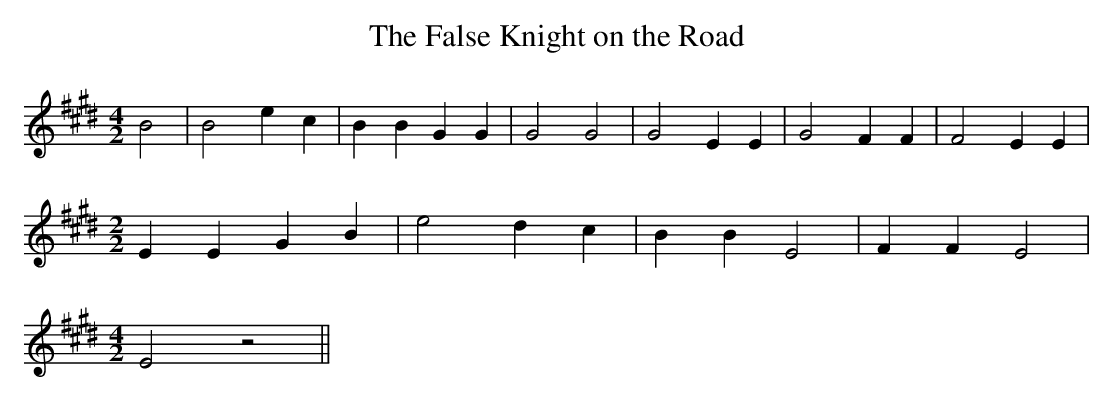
X:1
T:The False Knight on the Road
M:4/2
L:1/4
K:E
 B2| B2 e c| B B G G| G2 G2| G2 E E| G2 F F| F2 E E|
M:2/2
 E E G B| e2 d c| B B E2| F F E2|
M:4/2
 E2 z2||
